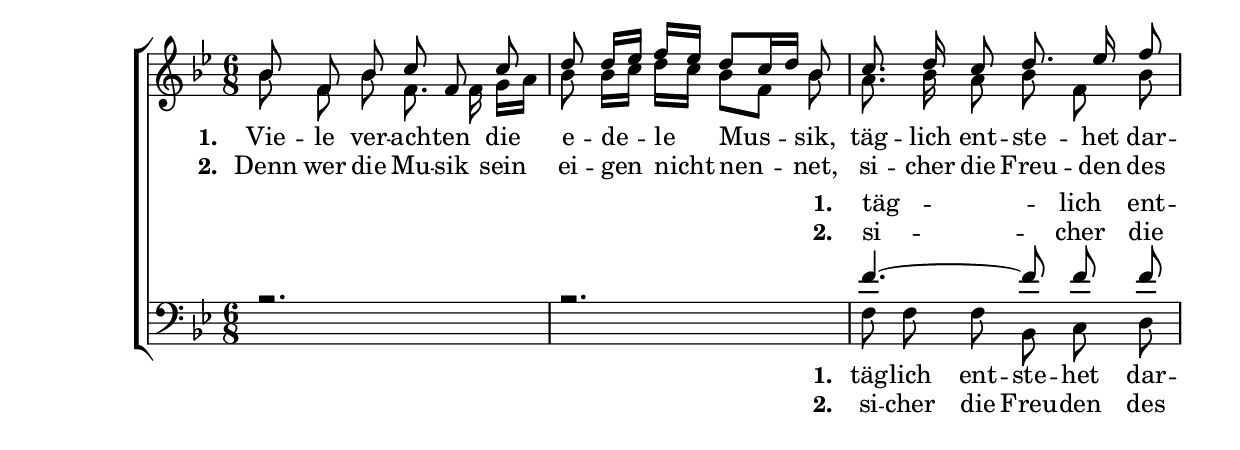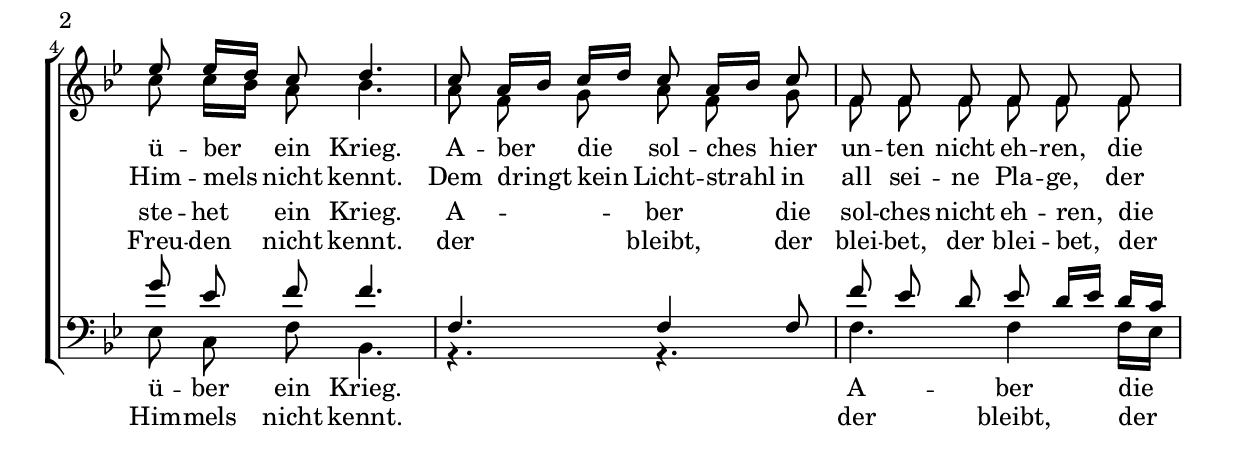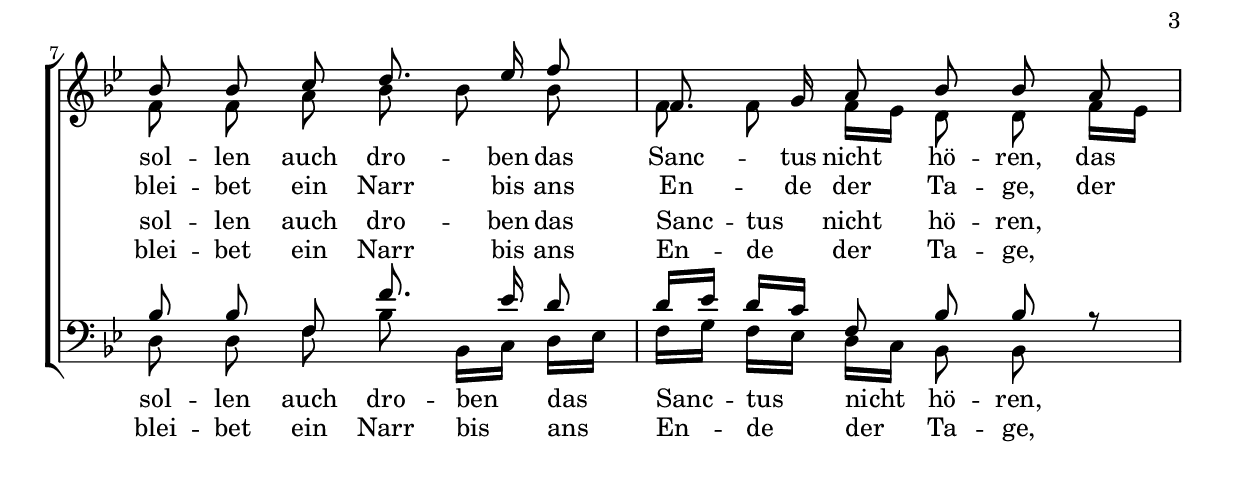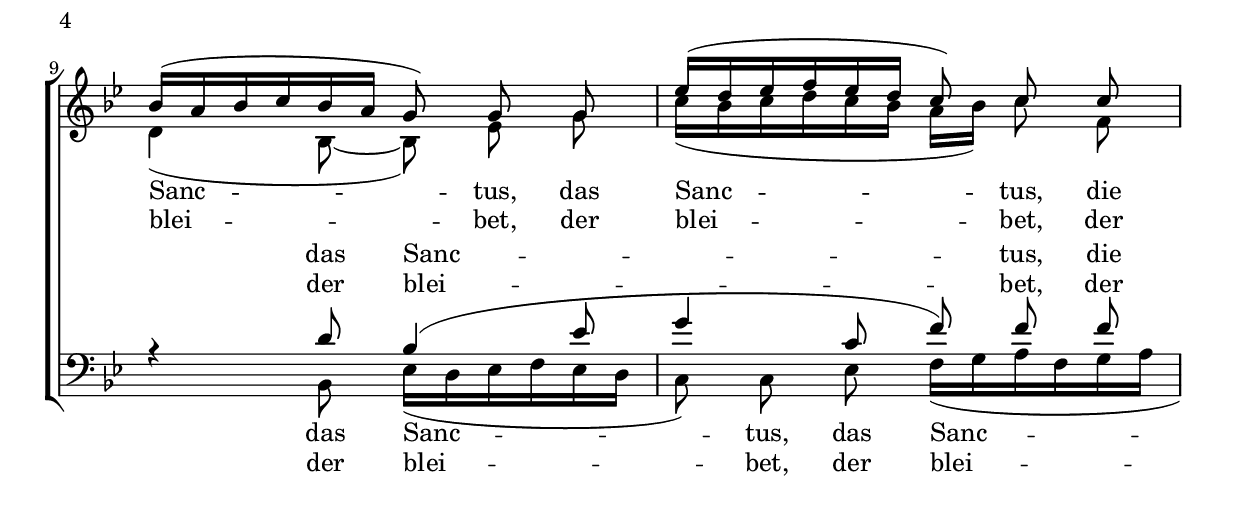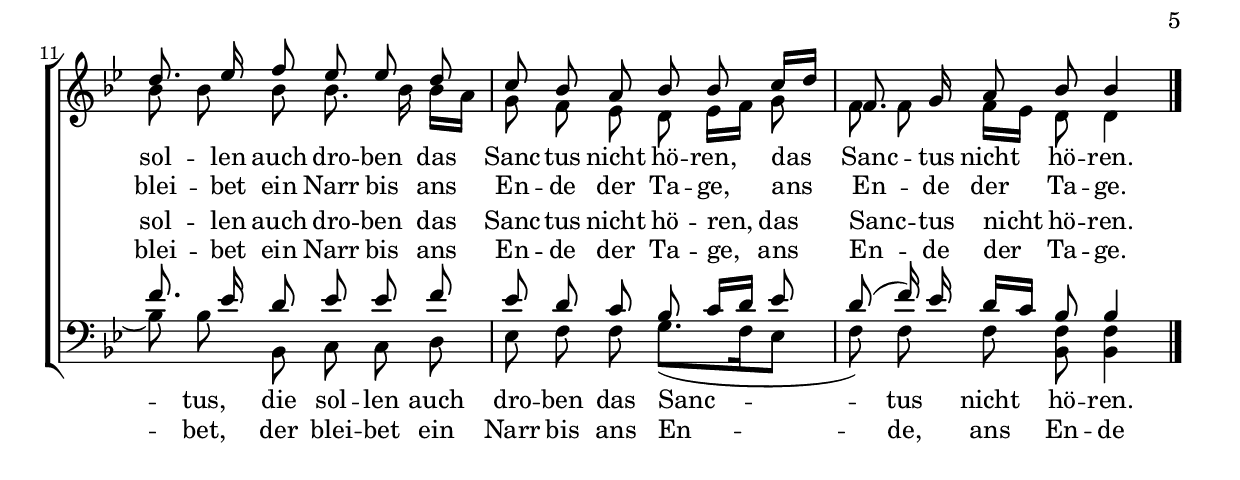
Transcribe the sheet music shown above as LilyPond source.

\include "deutsch.ly"

#(set! paper-alist (cons '("kindle" . (cons (* 210 mm) (* 100 mm))) paper-alist))
#(set-default-paper-size "kindle")

\pointAndClickOff

\new ChoirStaff <<
\new Staff <<
 \new Voice = "Sopran" { \voiceOne \relative c'' {\autoBeamOff \time 6/8 \key b \major
  b8 f b c f, c' | d d16[ es] f[ es] d8[ c16 d] b8 | c8. d16 c8 d8. es16 f8 | es es16[ d] c8 d4.|
  c8 a16[ b] c[ d] c8 a16[ b] c8 | f, f f f f f | b b c d8. es16 f8 | f,8. g16 a8 b b a | b16[( a b c b a] g8) g g |
  es'16[( d es f es d] c8) c c | d8. es16 f8 es es d | c b a b b c16[ d] | f,8. g16 a8 b b4 | }}
 \addlyrics { \set stanza = #"1. " Vie -- le ver -- ach -- ten die e -- de -- le Mus -- sik, täg -- lich ent -- ste -- het dar -- ü -- ber ein Krieg.
  A -- ber die sol -- ches hier un -- ten nicht eh -- ren, die sol -- len auch dro -- ben das Sanc -- tus nicht hö -- ren, das Sanc -- tus,
  das Sanc -- tus, die sol -- len auch dro -- ben das Sanc -- tus nicht hö -- ren, das Sanc -- tus nicht hö -- ren. }
 \addlyrics { \set stanza = #"2. " Denn wer die Mu -- sik sein ei -- gen nicht nen -- net, si -- cher die Freu -- den des Him -- mels nicht kennt.
  Dem dringt kein Licht -- strahl in all sei -- ne Pla -- ge, der blei -- bet ein Narr bis ans En -- de der Ta -- ge, der blei -- bet,
  der blei -- bet, der blei -- bet ein Narr bis ans En -- de der Ta -- ge, ans En -- de der Ta -- ge. }
 \new Voice = "Alt" { \voiceTwo \relative c'' {\autoBeamOff \time 6/8 \key b \major
  b8 f b f8. f16 g[ a] | b8 b16[ c] d[ c] b8[ f] b | a8. b16 a8 b f b | c c16[ b] a8 b4. | a8 f g a8 f g |
  f f f f f f | f f a b b b | f f f16[ es] d8 d f16[ es] | d4( b8~ b) es g | c16[( b c d c b] a[ b]) c8 f, | b b b b8. b16 b[ a] |
  g8 f es d es16[ f] g8 | f f f16[ es] d8 d4 \bar "|." }}
>>
\new Staff ="Männer" <<
 \new Voice = "Tenor" { \voiceThree \relative f' {\autoBeamOff \clef bass \time 6/8 \key b \major
  r2. | r | f4.~ f8 f f | g es f f4. | f, f4 f8 | f' es d es d16[ es] d[ c] | b8 b f f'8. es16 d8 | d16[ es] d[ c] f,8 b b r |
  r4 d8 b4( es8 | g4 c,8 f) f f | f8. es16 d8 es es f es d c b c16[ d] es8 | d( f16) es d[ c] b8 b4 | }}
 \new Lyrics \with { alignAboveContext = "Männer" } {
 \lyricsto "Tenor" { \set stanza = #"1. " täg -- lich ent -- ste -- het ein Krieg. A -- ber die sol -- ches nicht eh -- ren,
  die sol -- len auch dro -- ben das Sanc -- tus nicht hö -- ren, das Sanc -- tus,
  die sol -- len auch dro -- ben das Sanc -- tus nicht hö -- ren, das Sanc -- tus nicht hö -- ren. }}
 \new Lyrics \with { alignAboveContext = "Männer" } {
 \lyricsto "Tenor" { \set stanza = #"2. " si -- cher die Freu -- den nicht kennt. der bleibt, der blei -- bet, der blei -- bet,
  der blei -- bet ein Narr bis ans En -- de der Ta -- ge, der blei -- bet,
  der blei -- bet ein Narr bis ans En -- de der Ta -- ge, ans En -- de der Ta -- ge. }}
 \new Voice = "Bass" { \voiceFour \relative f {\autoBeamOff \clef bass \time 6/8 \key b \major
  s2. | s | f8 f f b, c d | es c f b,4. | r r f' f4 f16[ es] | d8 d f b b,16[ c] d[ es] | f[ g] f[ es] d[ c] b8 b s |
  s4 b8 es16[( d es f es d] | c8) c es f16[( g a f g a] | b8) b b, c c d | es f f g8.[( f16 es8] | f) f f <f b,> <f b,>4 | }}
 \addlyrics { \set stanza = #"1. " täg -- lich ent -- ste -- het dar -- ü -- ber ein Krieg.
  A -- ber die sol -- len auch dro -- ben das Sanc -- tus nicht hö -- ren, das Sanc -- tus, das Sanc -- tus,
  die sol -- len auch dro -- ben das Sanc -- tus nicht hö -- ren. }
 \addlyrics { \set stanza = #"2. " si -- cher die Freu -- den des Him -- mels nicht kennt. der bleibt, der blei -- bet
  ein Narr bis ans En -- de der Ta -- ge, der blei -- bet, der blei -- bet,
  der blei -- bet ein Narr bis ans En -- de, ans En -- de der Ta -- ge. }
>>
>>